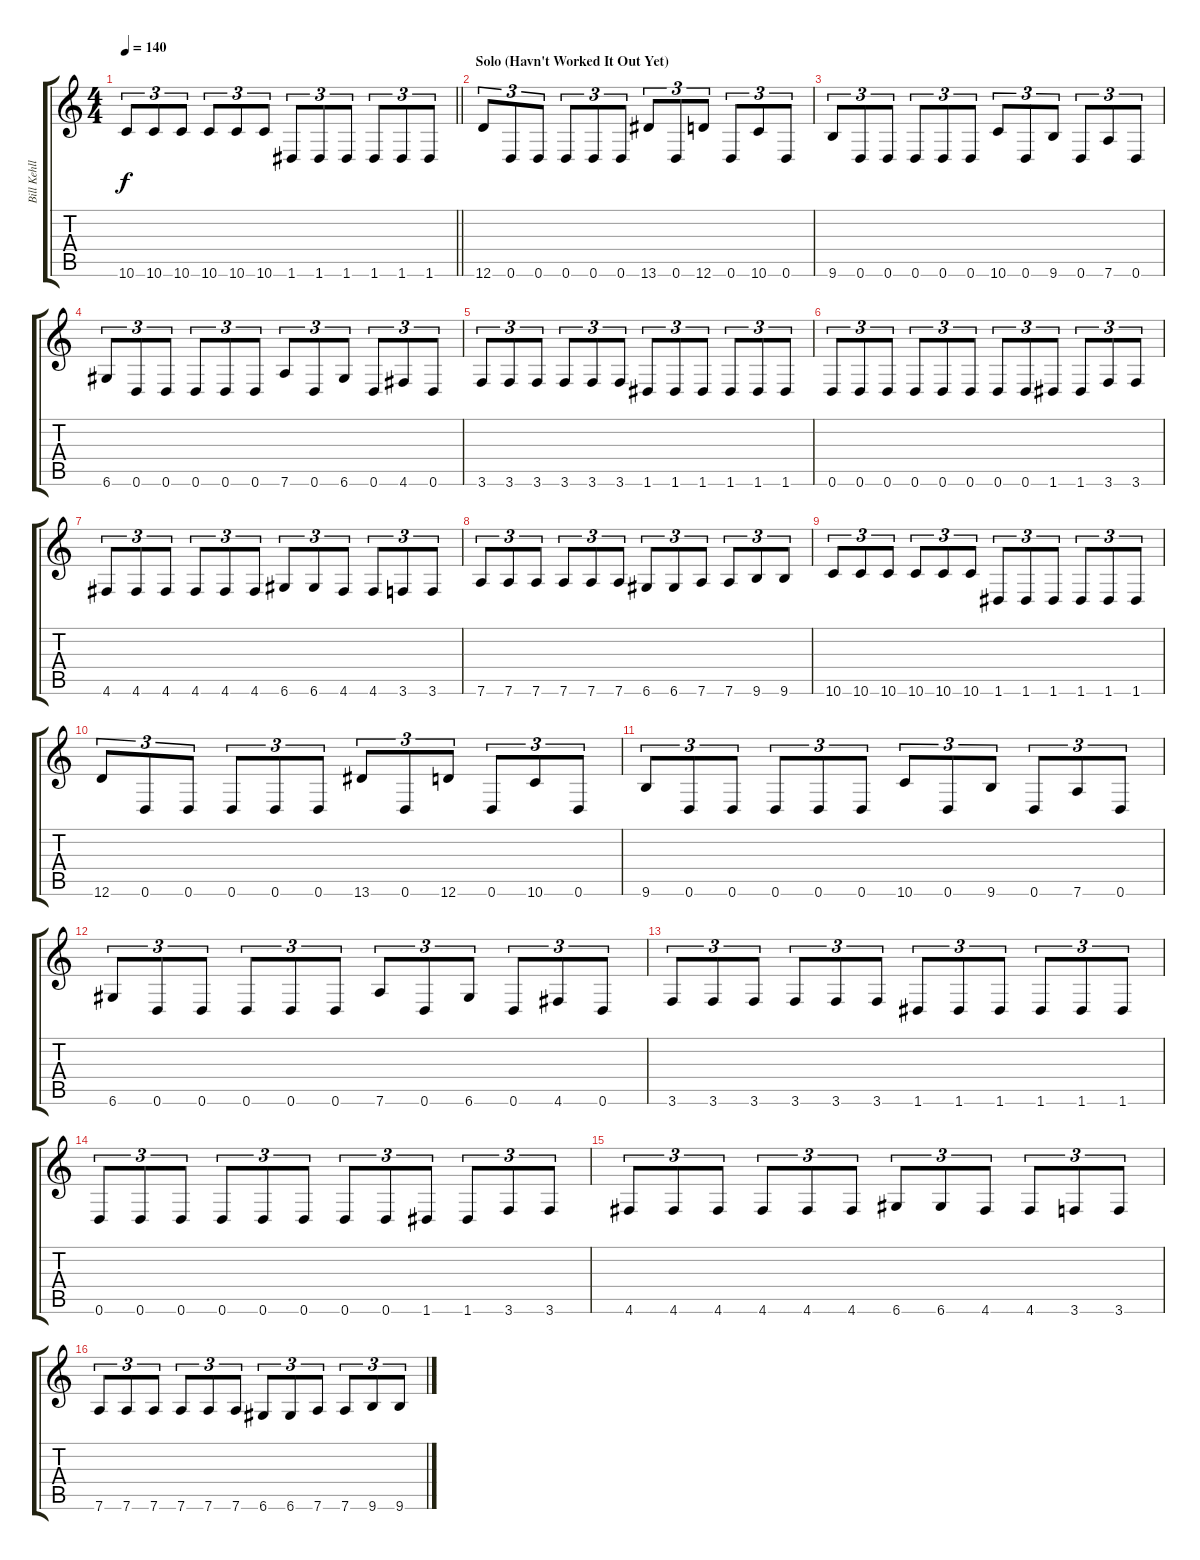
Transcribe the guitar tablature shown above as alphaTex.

\track ("Bill Kehlliher" "Bill Kehll") {instrument distortionguitar}
\staff {score tabs}
\tuning (D4 A3 F3 C3 G2 D2) {hide}
\ts (4 4)
\tempo 140
\clef g2
\barLineRight lightlight
\ks c
10.6.8{tu (3 2) dy f} 10.6.8{tu (3 2)} 10.6.8{tu (3 2)} 10.6.8{tu (3 2)} 10.6.8{tu (3 2)} 10.6.8{tu (3 2)} 1.6.8{tu (3 2)} 1.6.8{tu (3 2)} 1.6.8{tu (3 2)} 1.6.8{tu (3 2)} 1.6.8{tu (3 2)} 1.6.8{tu (3 2)} |
\section ("" "Solo (Havn't Worked It Out Yet)")
12.6.8{tu (3 2)} 0.6.8{tu (3 2)} 0.6.8{tu (3 2)} 0.6.8{tu (3 2)} 0.6.8{tu (3 2)} 0.6.8{tu (3 2)} 13.6.8{tu (3 2)} 0.6.8{tu (3 2)} 12.6.8{tu (3 2)} 0.6.8{tu (3 2)} 10.6.8{tu (3 2)} 0.6.8{tu (3 2)} |
9.6.8{tu (3 2)} 0.6.8{tu (3 2)} 0.6.8{tu (3 2)} 0.6.8{tu (3 2)} 0.6.8{tu (3 2)} 0.6.8{tu (3 2)} 10.6.8{tu (3 2)} 0.6.8{tu (3 2)} 9.6.8{tu (3 2)} 0.6.8{tu (3 2)} 7.6.8{tu (3 2)} 0.6.8{tu (3 2)} |
6.6.8{tu (3 2)} 0.6.8{tu (3 2)} 0.6.8{tu (3 2)} 0.6.8{tu (3 2)} 0.6.8{tu (3 2)} 0.6.8{tu (3 2)} 7.6.8{tu (3 2)} 0.6.8{tu (3 2)} 6.6.8{tu (3 2)} 0.6.8{tu (3 2)} 4.6.8{tu (3 2)} 0.6.8{tu (3 2)} |
3.6.8{tu (3 2)} 3.6.8{tu (3 2)} 3.6.8{tu (3 2)} 3.6.8{tu (3 2)} 3.6.8{tu (3 2)} 3.6.8{tu (3 2)} 1.6.8{tu (3 2)} 1.6.8{tu (3 2)} 1.6.8{tu (3 2)} 1.6.8{tu (3 2)} 1.6.8{tu (3 2)} 1.6.8{tu (3 2)} |
0.6.8{tu (3 2)} 0.6.8{tu (3 2)} 0.6.8{tu (3 2)} 0.6.8{tu (3 2)} 0.6.8{tu (3 2)} 0.6.8{tu (3 2)} 0.6.8{tu (3 2)} 0.6.8{tu (3 2)} 1.6.8{tu (3 2)} 1.6.8{tu (3 2)} 3.6.8{tu (3 2)} 3.6.8{tu (3 2)} |
4.6.8{tu (3 2)} 4.6.8{tu (3 2)} 4.6.8{tu (3 2)} 4.6.8{tu (3 2)} 4.6.8{tu (3 2)} 4.6.8{tu (3 2)} 6.6.8{tu (3 2)} 6.6.8{tu (3 2)} 4.6.8{tu (3 2)} 4.6.8{tu (3 2)} 3.6.8{tu (3 2)} 3.6.8{tu (3 2)} |
7.6.8{tu (3 2)} 7.6.8{tu (3 2)} 7.6.8{tu (3 2)} 7.6.8{tu (3 2)} 7.6.8{tu (3 2)} 7.6.8{tu (3 2)} 6.6.8{tu (3 2)} 6.6.8{tu (3 2)} 7.6.8{tu (3 2)} 7.6.8{tu (3 2)} 9.6.8{tu (3 2)} 9.6.8{tu (3 2)} |
10.6.8{tu (3 2)} 10.6.8{tu (3 2)} 10.6.8{tu (3 2)} 10.6.8{tu (3 2)} 10.6.8{tu (3 2)} 10.6.8{tu (3 2)} 1.6.8{tu (3 2)} 1.6.8{tu (3 2)} 1.6.8{tu (3 2)} 1.6.8{tu (3 2)} 1.6.8{tu (3 2)} 1.6.8{tu (3 2)} |
12.6.8{tu (3 2)} 0.6.8{tu (3 2)} 0.6.8{tu (3 2)} 0.6.8{tu (3 2)} 0.6.8{tu (3 2)} 0.6.8{tu (3 2)} 13.6.8{tu (3 2)} 0.6.8{tu (3 2)} 12.6.8{tu (3 2)} 0.6.8{tu (3 2)} 10.6.8{tu (3 2)} 0.6.8{tu (3 2)} |
9.6.8{tu (3 2)} 0.6.8{tu (3 2)} 0.6.8{tu (3 2)} 0.6.8{tu (3 2)} 0.6.8{tu (3 2)} 0.6.8{tu (3 2)} 10.6.8{tu (3 2)} 0.6.8{tu (3 2)} 9.6.8{tu (3 2)} 0.6.8{tu (3 2)} 7.6.8{tu (3 2)} 0.6.8{tu (3 2)} |
6.6.8{tu (3 2)} 0.6.8{tu (3 2)} 0.6.8{tu (3 2)} 0.6.8{tu (3 2)} 0.6.8{tu (3 2)} 0.6.8{tu (3 2)} 7.6.8{tu (3 2)} 0.6.8{tu (3 2)} 6.6.8{tu (3 2)} 0.6.8{tu (3 2)} 4.6.8{tu (3 2)} 0.6.8{tu (3 2)} |
3.6.8{tu (3 2)} 3.6.8{tu (3 2)} 3.6.8{tu (3 2)} 3.6.8{tu (3 2)} 3.6.8{tu (3 2)} 3.6.8{tu (3 2)} 1.6.8{tu (3 2)} 1.6.8{tu (3 2)} 1.6.8{tu (3 2)} 1.6.8{tu (3 2)} 1.6.8{tu (3 2)} 1.6.8{tu (3 2)} |
0.6.8{tu (3 2)} 0.6.8{tu (3 2)} 0.6.8{tu (3 2)} 0.6.8{tu (3 2)} 0.6.8{tu (3 2)} 0.6.8{tu (3 2)} 0.6.8{tu (3 2)} 0.6.8{tu (3 2)} 1.6.8{tu (3 2)} 1.6.8{tu (3 2)} 3.6.8{tu (3 2)} 3.6.8{tu (3 2)} |
4.6.8{tu (3 2)} 4.6.8{tu (3 2)} 4.6.8{tu (3 2)} 4.6.8{tu (3 2)} 4.6.8{tu (3 2)} 4.6.8{tu (3 2)} 6.6.8{tu (3 2)} 6.6.8{tu (3 2)} 4.6.8{tu (3 2)} 4.6.8{tu (3 2)} 3.6.8{tu (3 2)} 3.6.8{tu (3 2)} |
7.6.8{tu (3 2)} 7.6.8{tu (3 2)} 7.6.8{tu (3 2)} 7.6.8{tu (3 2)} 7.6.8{tu (3 2)} 7.6.8{tu (3 2)} 6.6.8{tu (3 2)} 6.6.8{tu (3 2)} 7.6.8{tu (3 2)} 7.6.8{tu (3 2)} 9.6.8{tu (3 2)} 9.6.8{tu (3 2)}
